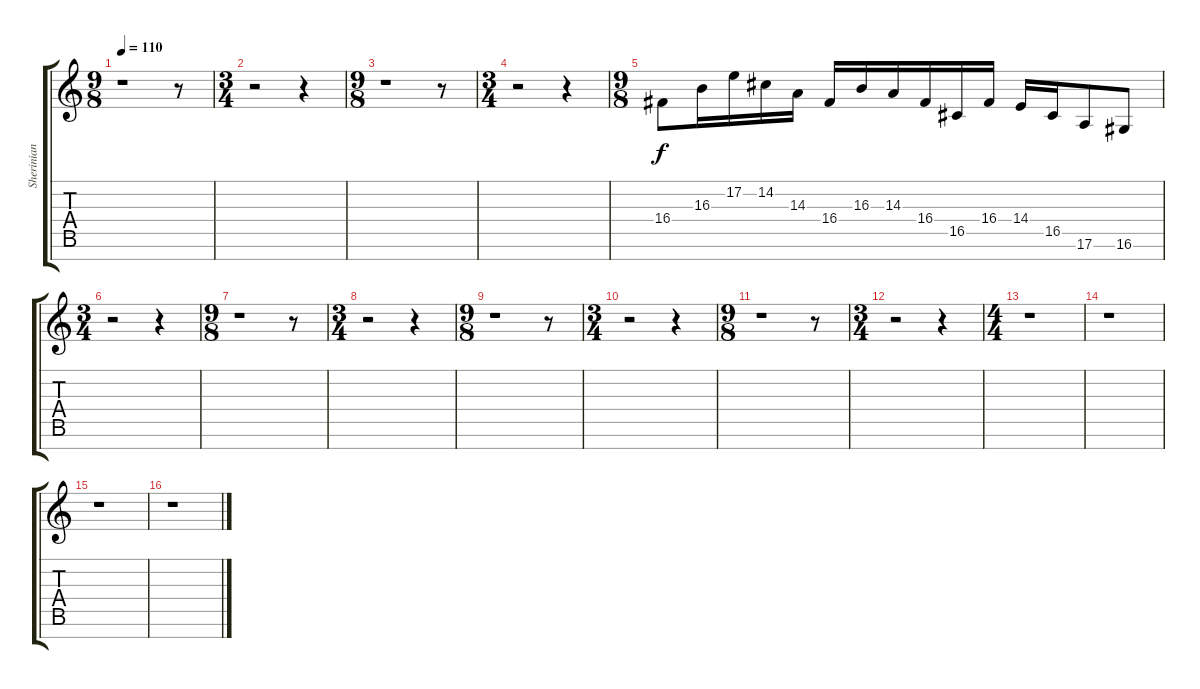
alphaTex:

\track ("Sherinian Keyboard & Organs" "Sherinian ") {instrument fx3crystal}
\staff {score tabs}
\tuning (E4 B3 G3 D3 A2 E2 B1) {hide}
\ts (9 8)
\tempo 110
\clef g2
\ks c
r.1{dy f} r.8 |
\ts (3 4)
r.2 r.4 |
\ts (9 8)
r.1 r.8 |
\ts (3 4)
r.2 r.4 |
\ts (9 8)
16.4.8 16.3.16 17.2.16 14.2.16 14.3.16 16.4.16 16.3.16 14.3.16 16.4.16 16.5.16 16.4.16 14.4.16 16.5.16 17.6.8 16.6.8 |
\ts (3 4)
r.2 r.4 |
\ts (9 8)
r.1 r.8 |
\ts (3 4)
r.2 r.4 |
\ts (9 8)
r.1 r.8 |
\ts (3 4)
r.2 r.4 |
\ts (9 8)
r.1 r.8 |
\ts (3 4)
r.2 r.4 |
\ts (4 4)
r.1 |
r.1 |
r.1 |
r.1
